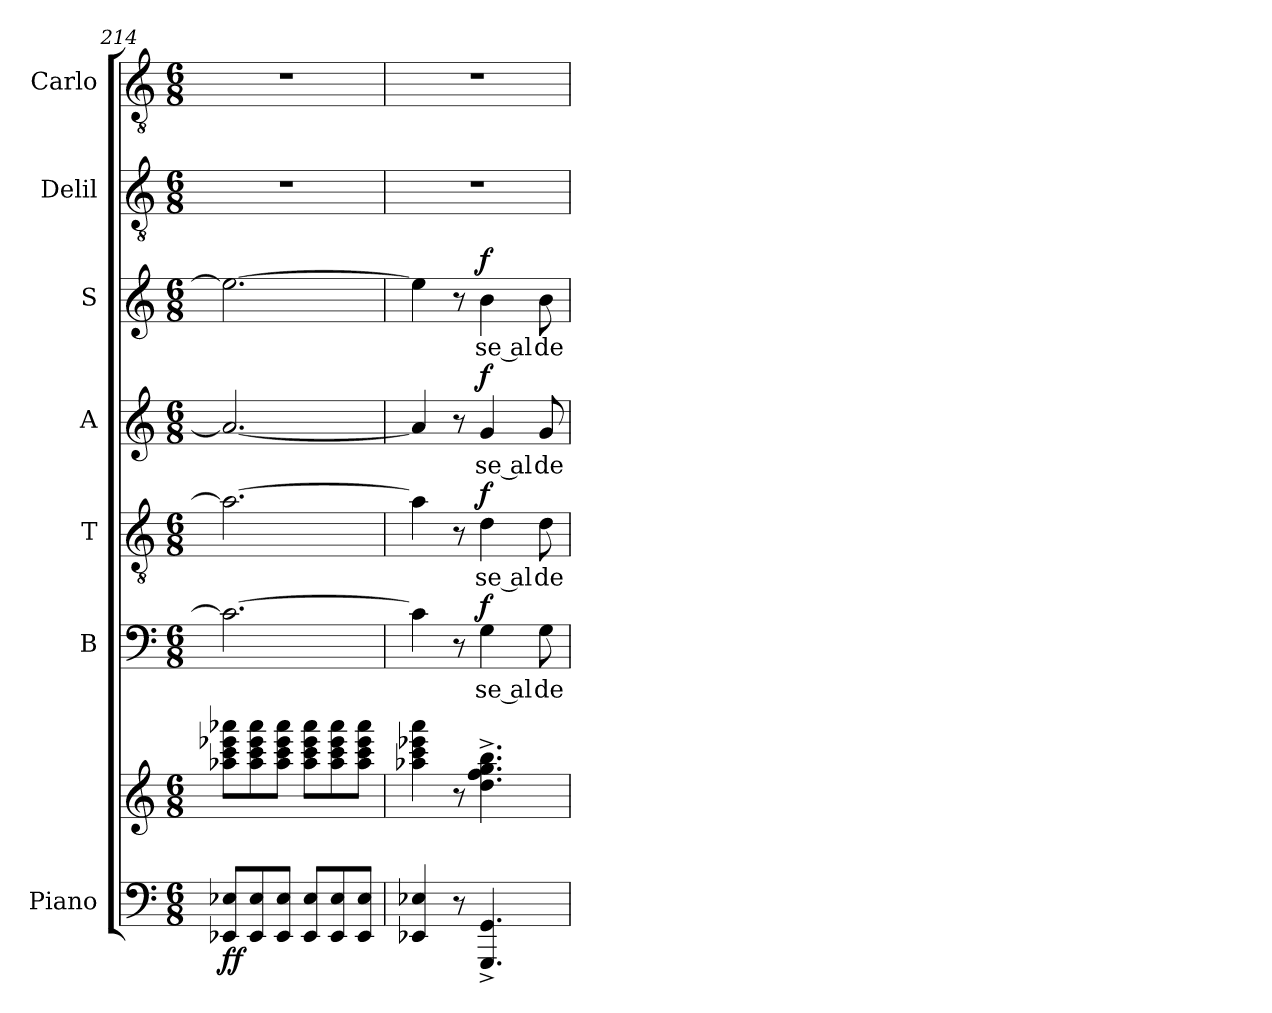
**kern	**kern	**dynam	**kern	**text	**dynam	**kern	**text	**dynam	**kern	**text	**dynam	**kern	**text	**dynam	**kern	**kern
*part7	*part7	*part7	*part6	*part6	*part6	*part5	*part5	*part5	*part4	*part4	*part4	*part3	*part3	*part3	*part2	*part1
*staff8	*staff7	*staff7/8	*staff6	*staff6	*staff6	*staff5	*staff5	*staff5	*staff4	*staff4	*staff4	*staff3	*staff3	*staff3	*staff2	*staff1
*I"Piano	*	*	*I"B	*	*	*I"T	*	*	*I"A	*	*	*I"S	*	*	*I"Delil	*I"Carlo
*I'Pno	*	*	*I'B	*	*	*I'T	*	*	*I'A	*	*	*I'S	*	*	*	*
*clefF4	*clefG2	*	*clefF4	*	*	*clefGv2	*	*	*clefG2	*	*	*clefG2	*	*	*clefGv2	*clefGv2
*k[]	*k[]	*	*k[]	*	*	*k[]	*	*	*k[]	*	*	*k[]	*	*	*k[]	*k[]
*M6/8	*M6/8	*	*M6/8	*	*	*M6/8	*	*	*M6/8	*	*	*M6/8	*	*	*M6/8	*M6/8
=214	=214	=214	=214	=214	=214	=214	=214	=214	=214	=214	=214	=214	=214	=214	=214	=214
!	!	!LO:DY:b=2	!	!	!	!	!	!	!	!	!	!	!	!	!	!
!	!	!LO:DY:n=1:b	!	!	!	!	!	!	!	!	!	!	!	!	!	!
8EE-X/ 8E-X/L	8aa-X\ 8ccc\ 8eee-X\ 8aaa-X\L	f f	2.c\_	.	.	2.a-\_	.	.	2.a-/_	.	.	2.ee-\_	.	.	2.r	2.r
8EE-/ 8E-/	8aa-\ 8ccc\ 8eee-\ 8aaa-\	.	.	.	.	.	.	.	.	.	.	.	.	.	.	.
8EE-/ 8E-/J	8aa-\ 8ccc\ 8eee-\ 8aaa-\J	.	.	.	.	.	.	.	.	.	.	.	.	.	.	.
8EE-/ 8E-/L	8aa-\ 8ccc\ 8eee-\ 8aaa-\L	.	.	.	.	.	.	.	.	.	.	.	.	.	.	.
8EE-/ 8E-/	8aa-\ 8ccc\ 8eee-\ 8aaa-\	.	.	.	.	.	.	.	.	.	.	.	.	.	.	.
8EE-/ 8E-/J	8aa-\ 8ccc\ 8eee-\ 8aaa-\J	.	.	.	.	.	.	.	.	.	.	.	.	.	.	.
=215	=215	=215	=215	=215	=215	=215	=215	=215	=215	=215	=215	=215	=215	=215	=215	=215
4EE-X/ 4E-X/	4aa-X\ 4ccc\ 4eee-X\ 4aaa\	.	4c\]	.	.	4a-\]	.	.	4a-/]	.	.	4ee-\]	.	.	2.r	2.r
8r	8r	.	8r	.	.	8r	.	.	8r	.	.	8r	.	.	.	.
!	!	!	!	!	!LO:DY:a	!	!	!LO:DY:a	!	!	!LO:DY:a	!	!	!LO:DY:a	!	!
4.GGG/^ 4.GG/^	4.dd\^ 4.ff\^ 4.gg\^ 4.bb\^	.	4G\	se al	f	4d\	se al	f	4g/	se al	f	4b\	se al	f	.	.
.	.	.	8G\	de-	.	8d\	de-	.	8g/	de-	.	8b\	de-	.	.	.
=	=	=	=	=	=	=	=	=	=	=	=	=	=	=	=	=
*-	*-	*-	*-	*-	*-	*-	*-	*-	*-	*-	*-	*-	*-	*-	*-	*-
